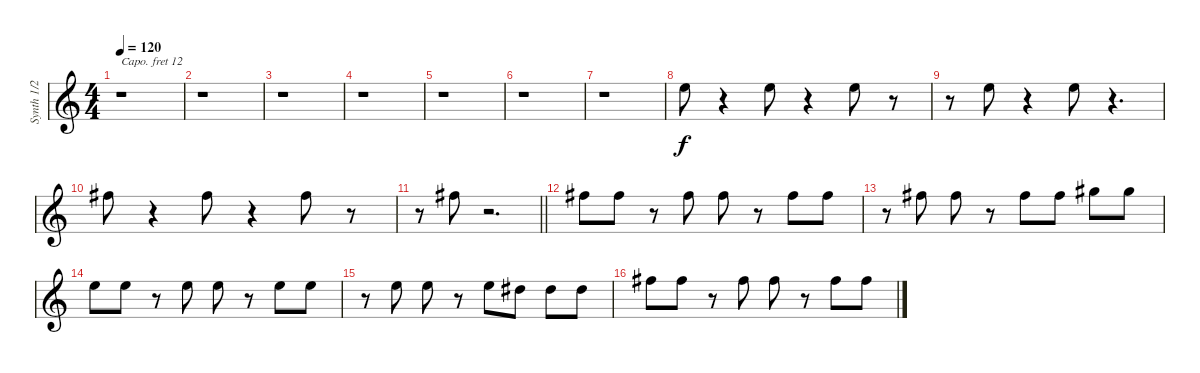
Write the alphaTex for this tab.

\track ("Synth 1/2" "Synth 1/2") {instrument pad7halo}
\staff {score}
\capo 12
\tuning (Eb4 B3 Gb3 B2 Gb2 B1) {hide}
\ts (4 4)
\tempo 120
\clef g2
\ks c
r.1{dy f} |
r.1 |
r.1 |
r.1 |
r.1 |
r.1 |
r.1 |
1.1.8{volume 12 balance 11 instrument pad7halo} r.4 1.1.8 r.4 1.1.8 r.8 |
r.8 1.1.8 r.4 1.1.8 r.4{d} |
3.1.8 r.4 3.1.8 r.4 3.1.8 r.8 |
\barLineRight lightlight
r.8 3.1.8 r.2{d} |
3.1.8{volume 6 balance 5 instrument lead4chiff} 3.1.8 r.8 3.1.8 3.1.8 r.8 3.1.8 3.1.8 |
r.8 3.1.8 3.1.8 r.8 3.1.8 3.1.8 5.1.8 5.1.8 |
5.2.8 5.2.8 r.8 5.2.8 5.2.8 r.8 5.2.8 5.2.8 |
r.8 5.2.8 5.2.8 r.8 5.2.8 4.2.8 4.2.8 4.2.8 |
3.1.8 3.1.8 r.8 3.1.8 3.1.8 r.8 3.1.8 3.1.8
